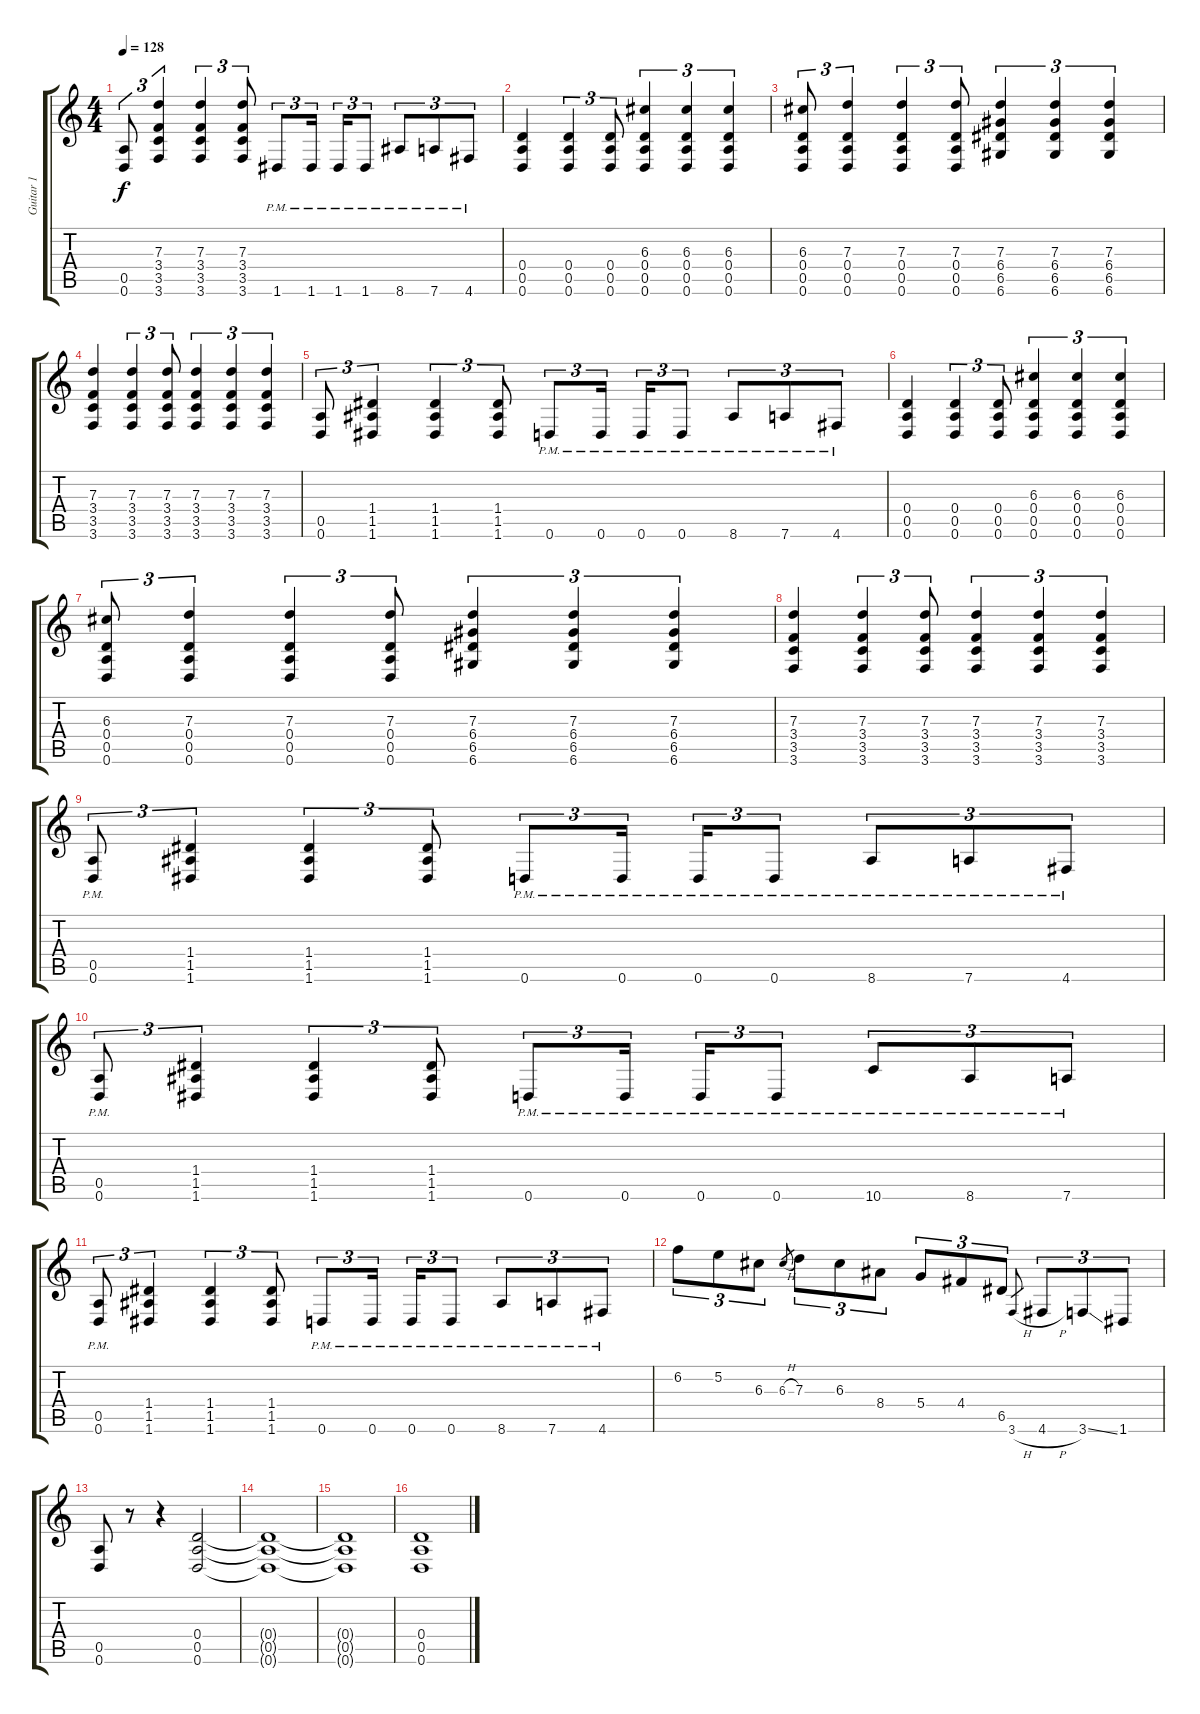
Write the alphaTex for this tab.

\track ("Guitar 1" "Guitar 1") {instrument distortionguitar}
\staff {score tabs}
\tuning (E4 B3 G3 D3 A2 D2) {hide}
\ts (4 4)
\tempo 128
\clef g2
\ks c
(0.5 0.6).8{tu (3 2) dy f} (7.3 3.4 3.5 3.6).4{tu (3 2)} (7.3 3.4 3.5 3.6).4{tu (3 2)} (7.3 3.4 3.5 3.6).8{tu (3 2)} 1.6{pm}.8{tu (3 2)} 1.6{pm}.16{tu (3 2) beam splitsecondary} 1.6{pm}.16{tu (3 2)} 1.6{pm}.8{tu (3 2)} 8.6{pm}.8{tu (3 2)} 7.6{pm}.8{tu (3 2)} 4.6{pm}.8{tu (3 2)} |
(0.4 0.5 0.6).4 (0.4 0.5 0.6).4{tu (3 2)} (0.4 0.5 0.6).8{tu (3 2)} (6.3 0.4 0.5 0.6).4{tu (3 2)} (6.3 0.4 0.5 0.6).4{tu (3 2)} (6.3 0.4 0.5 0.6).4{tu (3 2)} |
(6.3 0.4 0.5 0.6).8{tu (3 2)} (7.3 0.4 0.5 0.6).4{tu (3 2)} (7.3 0.4 0.5 0.6).4{tu (3 2)} (7.3 0.4 0.5 0.6).8{tu (3 2)} (7.3 6.4 6.5 6.6).4{tu (3 2)} (7.3 6.4 6.5 6.6).4{tu (3 2)} (7.3 6.4 6.5 6.6).4{tu (3 2)} |
(7.3 3.4 3.5 3.6).4 (7.3 3.4 3.5 3.6).4{tu (3 2)} (7.3 3.4 3.5 3.6).8{tu (3 2)} (7.3 3.4 3.5 3.6).4{tu (3 2)} (7.3 3.4 3.5 3.6).4{tu (3 2)} (7.3 3.4 3.5 3.6).4{tu (3 2)} |
(0.5 0.6).8{tu (3 2)} (1.4 1.5 1.6).4{tu (3 2)} (1.4 1.5 1.6).4{tu (3 2)} (1.4 1.5 1.6).8{tu (3 2)} 0.6{pm}.8{tu (3 2)} 0.6{pm}.16{tu (3 2) beam splitsecondary} 0.6{pm}.16{tu (3 2)} 0.6{pm}.8{tu (3 2)} 8.6{pm}.8{tu (3 2)} 7.6{pm}.8{tu (3 2)} 4.6{pm}.8{tu (3 2)} |
(0.4 0.5 0.6).4 (0.4 0.5 0.6).4{tu (3 2)} (0.4 0.5 0.6).8{tu (3 2)} (6.3 0.4 0.5 0.6).4{tu (3 2)} (6.3 0.4 0.5 0.6).4{tu (3 2)} (6.3 0.4 0.5 0.6).4{tu (3 2)} |
(6.3 0.4 0.5 0.6).8{tu (3 2)} (7.3 0.4 0.5 0.6).4{tu (3 2)} (7.3 0.4 0.5 0.6).4{tu (3 2)} (7.3 0.4 0.5 0.6).8{tu (3 2)} (7.3 6.4 6.5 6.6).4{tu (3 2)} (7.3 6.4 6.5 6.6).4{tu (3 2)} (7.3 6.4 6.5 6.6).4{tu (3 2)} |
(7.3 3.4 3.5 3.6).4 (7.3 3.4 3.5 3.6).4{tu (3 2)} (7.3 3.4 3.5 3.6).8{tu (3 2)} (7.3 3.4 3.5 3.6).4{tu (3 2)} (7.3 3.4 3.5 3.6).4{tu (3 2)} (7.3 3.4 3.5 3.6).4{tu (3 2)} |
(0.5{pm} 0.6).8{tu (3 2)} (1.4 1.5 1.6).4{tu (3 2)} (1.4 1.5 1.6).4{tu (3 2)} (1.4 1.5 1.6).8{tu (3 2)} 0.6{pm}.8{tu (3 2)} 0.6{pm}.16{tu (3 2) beam splitsecondary} 0.6{pm}.16{tu (3 2)} 0.6{pm}.8{tu (3 2)} 8.6{pm}.8{tu (3 2)} 7.6{pm}.8{tu (3 2)} 4.6{pm}.8{tu (3 2)} |
(0.5{pm} 0.6{pm}).8{tu (3 2)} (1.4 1.5 1.6).4{tu (3 2)} (1.4 1.5 1.6).4{tu (3 2)} (1.4 1.5 1.6).8{tu (3 2)} 0.6{pm}.8{tu (3 2)} 0.6{pm}.16{tu (3 2) beam splitsecondary} 0.6{pm}.16{tu (3 2)} 0.6{pm}.8{tu (3 2)} 10.6{pm}.8{tu (3 2)} 8.6{pm}.8{tu (3 2)} 7.6{pm}.8{tu (3 2)} |
(0.5{pm} 0.6).8{tu (3 2)} (1.4 1.5 1.6).4{tu (3 2)} (1.4 1.5 1.6).4{tu (3 2)} (1.4 1.5 1.6).8{tu (3 2)} 0.6{pm}.8{tu (3 2)} 0.6{pm}.16{tu (3 2) beam splitsecondary} 0.6{pm}.16{tu (3 2)} 0.6{pm}.8{tu (3 2)} 8.6{pm}.8{tu (3 2)} 7.6{pm}.8{tu (3 2)} 4.6{pm}.8{tu (3 2)} |
6.2.8{tu (3 2)} 5.2.8{tu (3 2)} 6.3.8{tu (3 2)} 6.3{h}.8{gr} 7.3.8{tu (3 2)} 6.3.8{tu (3 2)} 8.4.8{tu (3 2)} 5.4.8{tu (3 2)} 4.4.8{tu (3 2)} 6.5.8{tu (3 2)} 3.6{h}.8{gr} 4.6{h}.8{tu (3 2)} 3.6{ss}.8{tu (3 2)} 1.6.8{tu (3 2)} |
(0.5 0.6).8 r.8 r.4 (0.4 0.5 0.6).2 |
(0.4{t} 0.5{t} 0.6{t}).1 |
(0.4{t} 0.5{t} 0.6{t}).1 |
(0.4 0.5 0.6).1
